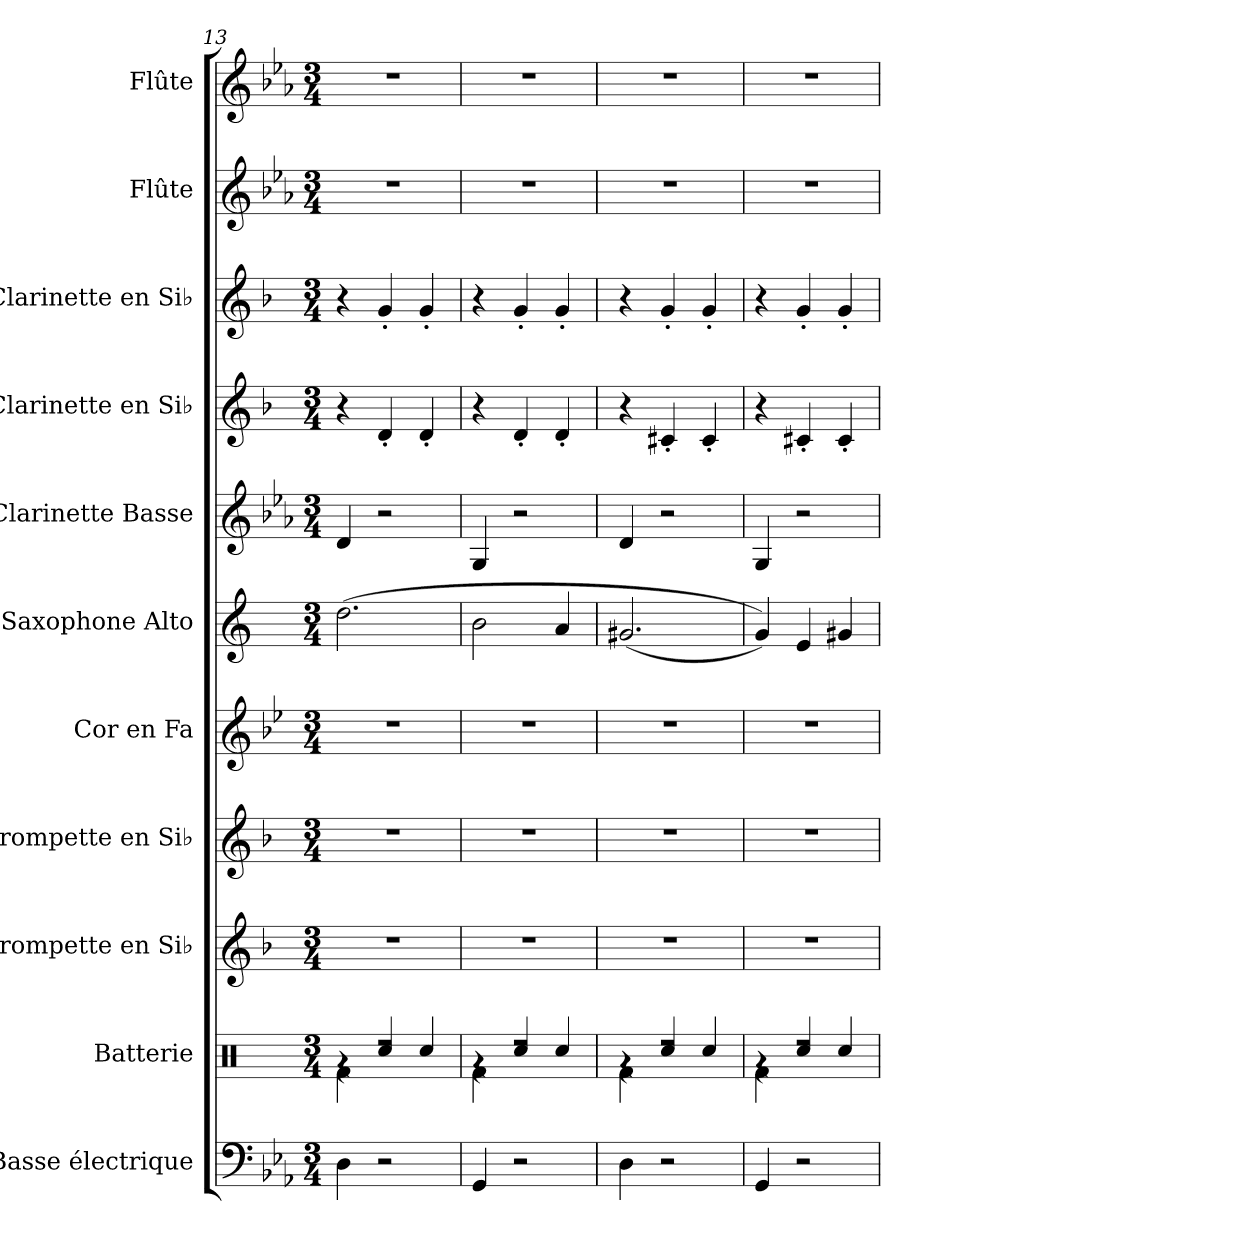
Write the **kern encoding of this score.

**kern	**kern	**kern	**kern	**kern	**kern	**kern	**kern	**kern	**kern	**kern
*part11	*part10	*part9	*part8	*part7	*part6	*part5	*part4	*part3	*part2	*part1
*staff11	*staff10	*staff9	*staff8	*staff7	*staff6	*staff5	*staff4	*staff3	*staff2	*staff1
*I"Basse électrique	*I"Batterie	*I"Trompette en Si♭	*I"Trompette en Si♭	*I"Cor en Fa	*I"Saxophone Alto	*I"Clarinette Basse	*I"Clarinette en Si♭	*I"Clarinette en Si♭	*I"Flûte	*I"Flûte
*I'B. él.	*I'Batt.	*I'Tromp. Si♭	*I'Tromp. Si♭	*I'Cor Fa	*I'Sax. A.	*I'Cl. basse	*I'Clar. Si♭	*I'Clar. Si♭	*I'Fl.	*I'Fl.
*clefF4	*clefX	*clefG2	*clefG2	*clefG2	*clefG2	*clefG2	*clefG2	*clefG2	*clefG2	*clefG2
*ITrd7c12	*	*ITrd1c2	*ITrd1c2	*ITrd4c7	*ITrd5c9	*ITrd8c14	*ITrd1c2	*ITrd1c2	*	*
*k[b-e-a-]	*k[]	*k[b-e-a-]	*k[b-e-a-]	*k[b-e-a-]	*k[b-e-a-]	*k[b-e-a-]	*k[b-e-a-]	*k[b-e-a-]	*k[b-e-a-]	*k[b-e-a-]
*M3/4	*M3/4	*M3/4	*M3/4	*M3/4	*M3/4	*M3/4	*M3/4	*M3/4	*M3/4	*M3/4
=13	=13	=13	=13	=13	=13	=13	=13	=13	=13	=13
*	*^	*	*	*	*	*	*	*	*	*
4DD\	4rg	4Rf\	2.r	2.r	2.r	(2.f\	4D/	4r	4r	2.r	2.r
2r	4Rcc/	2rdd	.	.	.	.	2r	4c'/	4f'/	.	.
.	4Rcc/	.	.	.	.	.	.	4c'/	4f'/	.	.
=14	=14	=14	=14	=14	=14	=14	=14	=14	=14	=14	=14
4GGG/	4rg	4Rf\	2.r	2.r	2.r	2d\	4GG/	4r	4r	2.r	2.r
2r	4Rcc/	2rdd	.	.	.	.	2r	4c'/	4f'/	.	.
.	4Rcc/	.	.	.	.	4c/	.	4c'/	4f'/	.	.
=15	=15	=15	=15	=15	=15	=15	=15	=15	=15	=15	=15
4DD\	4rg	4Rf\	2.r	2.r	2.r	(2.Bn/	4D/	4r	4r	2.r	2.r
2r	4Rcc/	2rdd	.	.	.	.	2r	4Bn'/	4f'/	.	.
.	4Rcc/	.	.	.	.	.	.	4B'/	4f'/	.	.
=16	=16	=16	=16	=16	=16	=16	=16	=16	=16	=16	=16
4GGG/	4rg	4Rf\	2.r	2.r	2.r	4B-/))	4GG/	4r	4r	2.r	2.r
2r	4Rcc/	2rdd	.	.	.	4G/	2r	4Bn'/	4f'/	.	.
.	4Rcc/	.	.	.	.	4Bn/	.	4B'/	4f'/	.	.
*	*v	*v	*	*	*	*	*	*	*	*	*
=	=	=	=	=	=	=	=	=	=	=
*-	*-	*-	*-	*-	*-	*-	*-	*-	*-	*-
